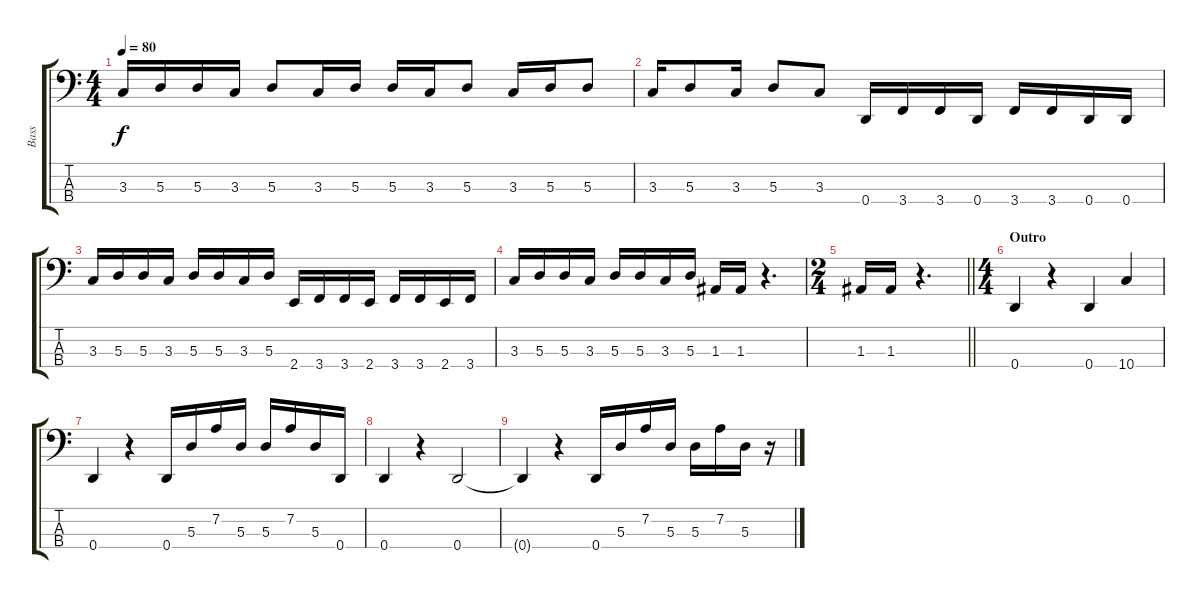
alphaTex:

\track ("Bass" "Bass") {instrument electricbassfinger}
\staff {score tabs}
\tuning (G2 D2 A1 D1) {hide}
\ts (4 4)
\tempo 80
\clef f4
\ks c
3.3.16{dy f} 5.3.16 5.3.16 3.3.16 5.3.8 3.3.16 5.3.16 5.3.16 3.3.16 5.3.8 3.3.16 5.3.16 5.3.8 |
3.3.16 5.3.8 3.3.16 5.3.8 3.3.8 0.4.16 3.4.16 3.4.16 0.4.16 3.4.16 3.4.16 0.4.16 0.4.16 |
3.3.16 5.3.16 5.3.16 3.3.16 5.3.16 5.3.16 3.3.16 5.3.16 2.4.16 3.4.16 3.4.16 2.4.16 3.4.16 3.4.16 2.4.16 3.4.16 |
3.3.16 5.3.16 5.3.16 3.3.16 5.3.16 5.3.16 3.3.16 5.3.16 1.3.16 1.3.16 r.4{d} |
\ts (2 4)
\barLineRight lightlight
1.3.16 1.3.16 r.4{d} |
\ts (4 4)
\section ("" "Outro")
0.4.4 r.4 0.4.4 10.4.4 |
0.4.4 r.4 0.4.16 5.3.16 7.2.16 5.3.16 5.3.16 7.2.16 5.3.16 0.4.16 |
0.4.4 r.4 0.4.2 |
0.4{t}.4 r.4 0.4.16 5.3.16 7.2.16 5.3.16 5.3.16 7.2.16 5.3.16 r.16
